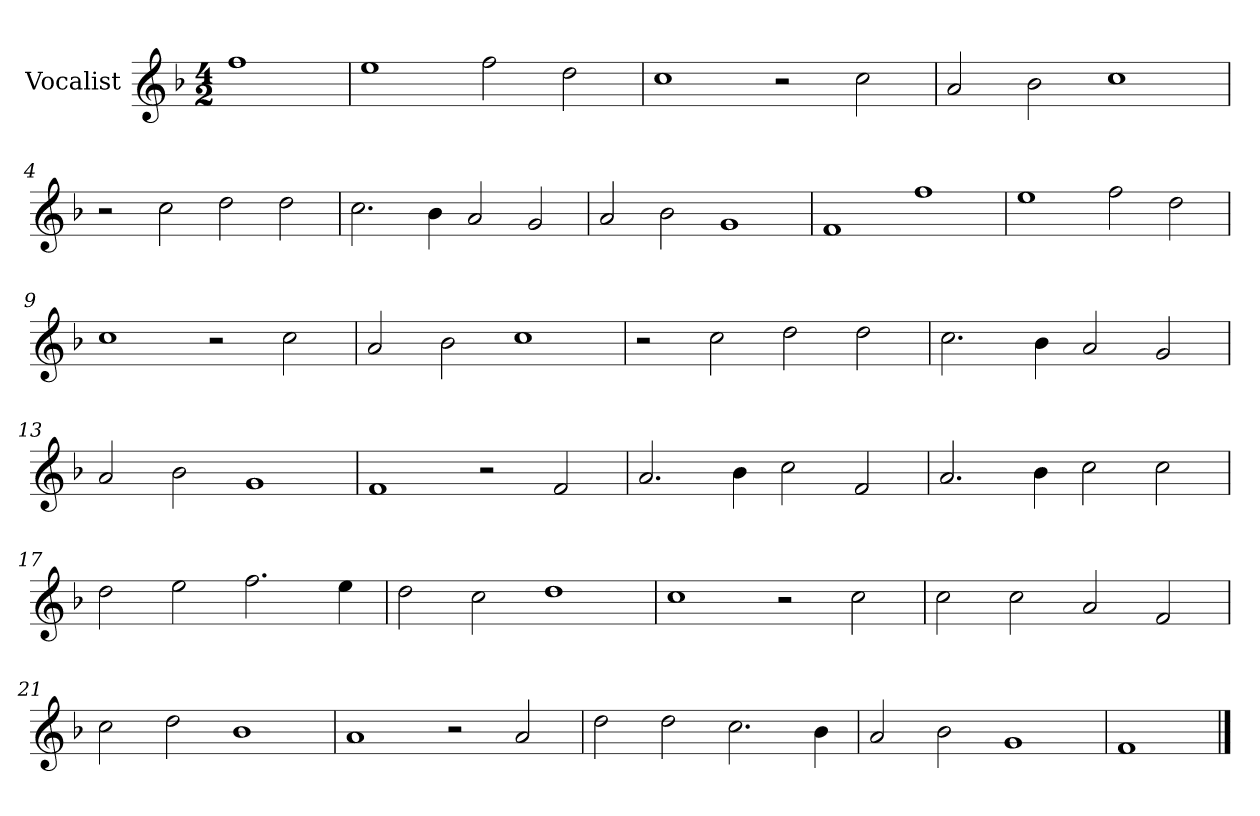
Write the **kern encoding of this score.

**kern
*part1
*staff1
*I"Vocalist
*k[b-]
*F:
*M4/2
=
1ff
=1
1ee
2ff
2dd
=2
1cc
2r
2cc
=3
2a
2b-
1cc
=4
2r
2cc
2dd
2dd
=5
2.cc
4b-
2a
2g
=6
2a
2b-
1g
=7
1f
1ff
=8
1ee
2ff
2dd
=9
1cc
2r
2cc
=10
2a
2b-
1cc
=11
2r
2cc
2dd
2dd
=12
2.cc
4b-
2a
2g
=13
2a
2b-
1g
=14
1f
2r
2f
=15
2.a
4b-
2cc
2f
=16
2.a
4b-
2cc
2cc
=17
2dd
2ee
2.ff
4ee
=18
2dd
2cc
1dd
=19
1cc
2r
2cc
=20
2cc
2cc
2a
2f
=21
2cc
2dd
1b-
=22
1a
2r
2a
=23
2dd
2dd
2.cc
4b-
=24
2a
2b-
1g
=25
1f
==
*-
